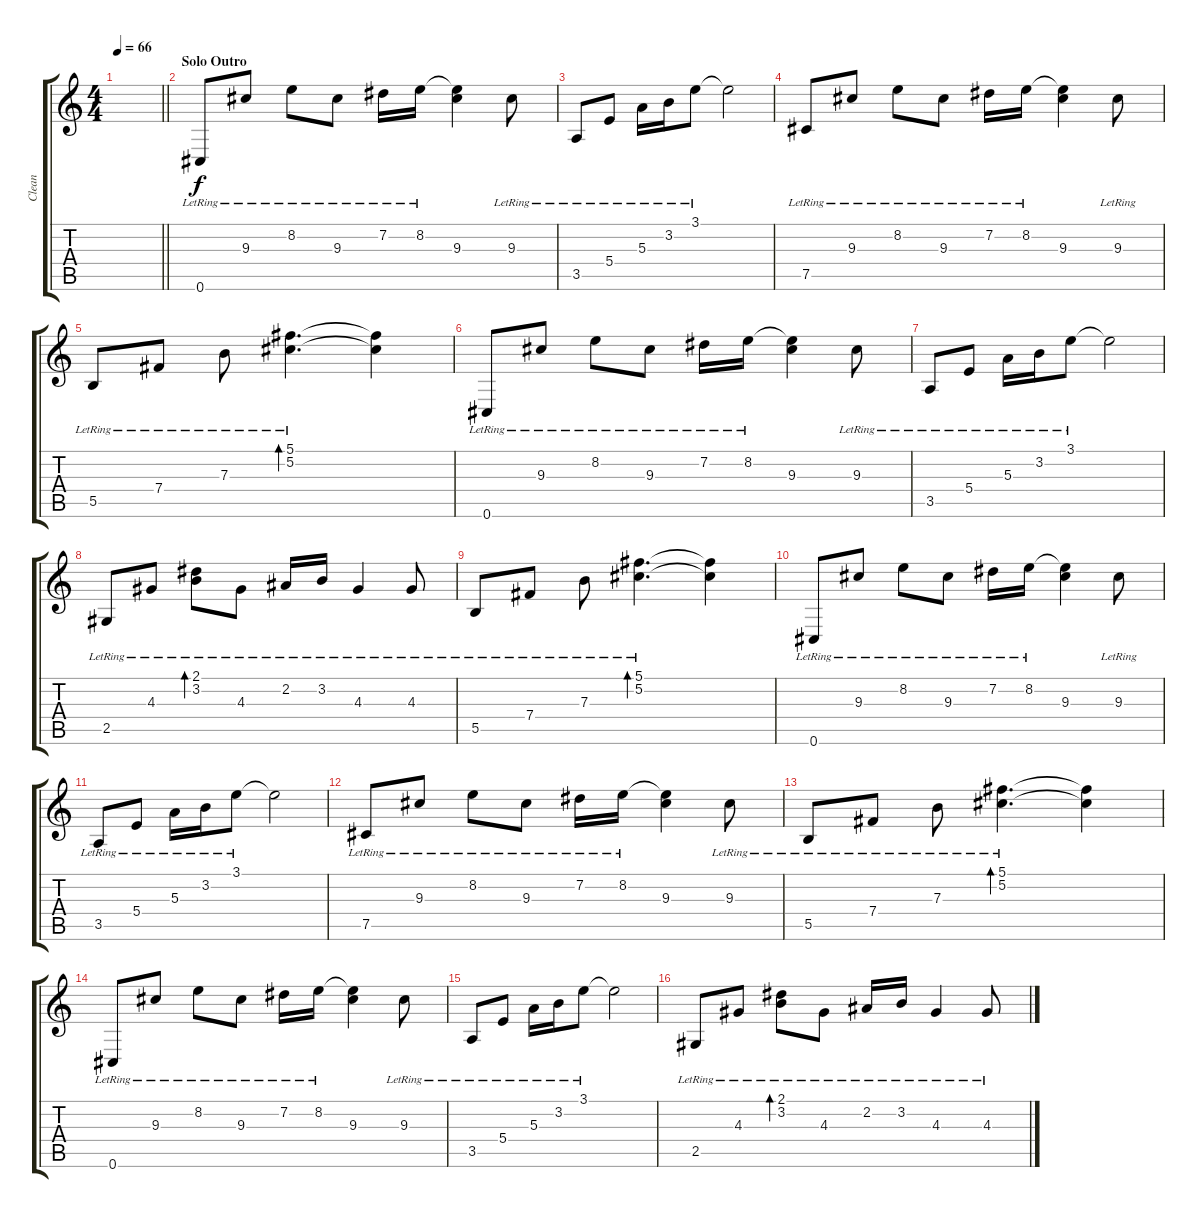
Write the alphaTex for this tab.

\track ("Clean" "Clean") {instrument acousticguitarsteel}
\staff {score tabs}
\tuning (Db4 Ab3 E3 B2 Gb2 Db2) {hide}
\ts (4 4)
\tempo 66
\clef g2
\barLineRight lightlight
\ks c
|
\section ("" "Solo Outro")
0.6{lr}.8 9.3{lr}.8 8.2{lr}.8 9.3{lr}.8 7.2{lr}.16 8.2{lr}.16 (8.2{t} 9.3).4 9.3{lr}.8 |
3.5{lr}.8 5.4{lr}.8 5.3{lr}.16 3.2{lr}.16 3.1{lr}.8 3.1{t}.2 |
7.5{lr}.8 9.3{lr}.8 8.2{lr}.8 9.3{lr}.8 7.2{lr}.16 8.2{lr}.16 (8.2{t} 9.3).4 9.3{lr}.8 |
5.5{lr}.8 7.4{lr}.8 7.3{lr}.8 (5.1{lr} 5.2{lr}).4{d bd 240} (5.1{t} 5.2{t}).4 |
0.6{lr}.8 9.3{lr}.8 8.2{lr}.8 9.3{lr}.8 7.2{lr}.16 8.2{lr}.16 (8.2{t} 9.3).4 9.3{lr}.8 |
3.5{lr}.8 5.4{lr}.8 5.3{lr}.16 3.2{lr}.16 3.1{lr}.8 3.1{t}.2 |
2.5{lr}.8 4.3{lr}.8 (2.1{lr} 3.2{lr}).8{bd 240} 4.3{lr}.8 2.2{lr}.16 3.2{lr}.16 4.3{lr}.4 4.3{lr}.8 |
5.5{lr}.8 7.4{lr}.8 7.3{lr}.8 (5.1{lr} 5.2{lr}).4{d bd 240} (5.1{t} 5.2{t}).4 |
0.6{lr}.8 9.3{lr}.8 8.2{lr}.8 9.3{lr}.8 7.2{lr}.16 8.2{lr}.16 (8.2{t} 9.3).4 9.3{lr}.8 |
3.5{lr}.8 5.4{lr}.8 5.3{lr}.16 3.2{lr}.16 3.1{lr}.8 3.1{t}.2 |
7.5{lr}.8 9.3{lr}.8 8.2{lr}.8 9.3{lr}.8 7.2{lr}.16 8.2{lr}.16 (8.2{t} 9.3).4 9.3{lr}.8 |
5.5{lr}.8 7.4{lr}.8 7.3{lr}.8 (5.1{lr} 5.2{lr}).4{d bd 240} (5.1{t} 5.2{t}).4 |
0.6{lr}.8 9.3{lr}.8 8.2{lr}.8 9.3{lr}.8 7.2{lr}.16 8.2{lr}.16 (8.2{t} 9.3).4 9.3{lr}.8 |
3.5{lr}.8 5.4{lr}.8 5.3{lr}.16 3.2{lr}.16 3.1{lr}.8 3.1{t}.2 |
2.5{lr}.8 4.3{lr}.8 (2.1{lr} 3.2{lr}).8{bd 240} 4.3{lr}.8 2.2{lr}.16 3.2{lr}.16 4.3{lr}.4 4.3{lr}.8
